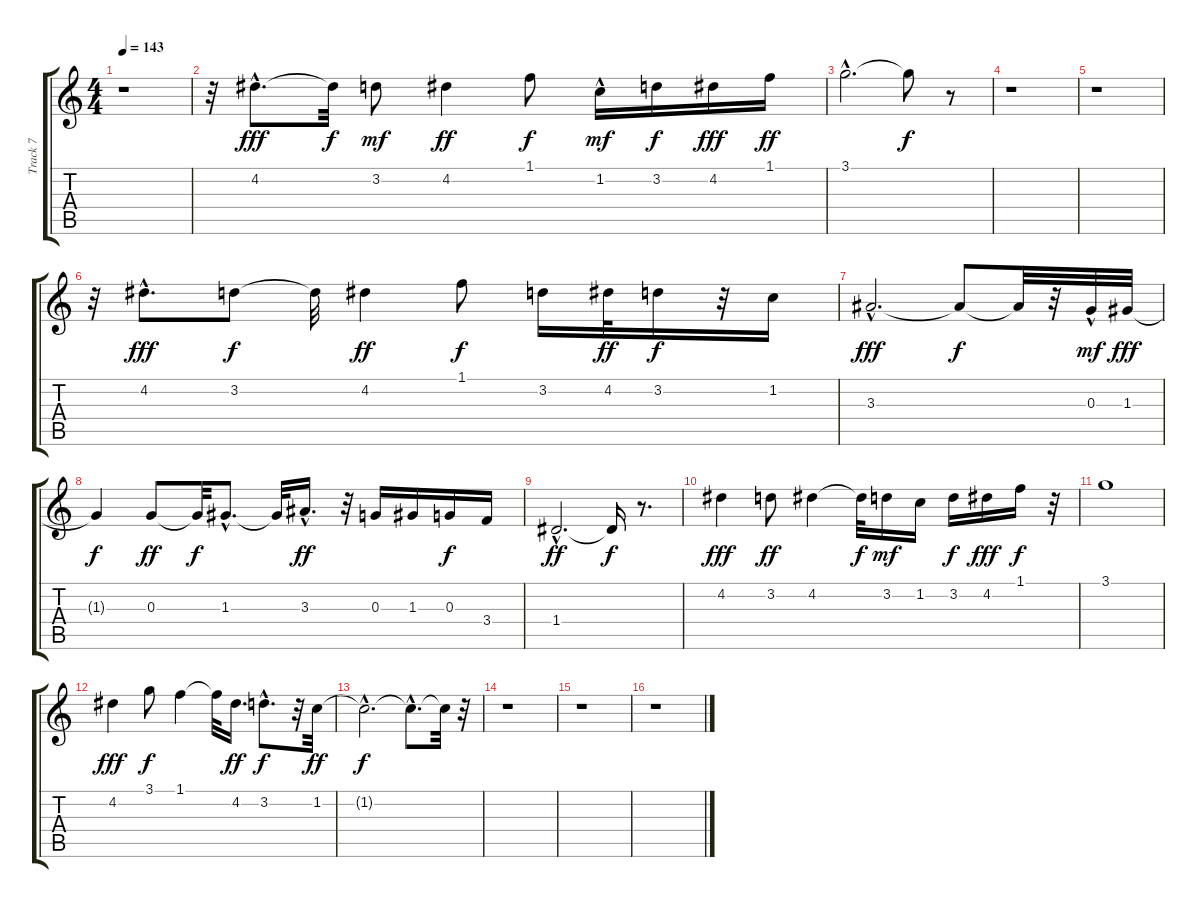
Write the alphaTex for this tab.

\track ("Track 7" "Track 7") {instrument overdrivenguitar}
\staff {score tabs}
\tuning (E4 B3 G3 D3 A2 E2) {hide}
\ts (4 4)
\tempo 143
\clef g2
\ks c
r.1{dy f} |
r.32 4.2{hac}.8{d dy fff} 4.2{t}.32{dy f} 3.2.8{dy mf} 4.2.4{dy ff} 1.1.8{dy f} 1.2{hac}.16{dy mf} 3.2.16{dy f} 4.2.16{dy fff} 1.1.16{dy ff} |
3.1{hac}.2{d} 3.1{t}.8{dy f} r.8 |
r.1 |
r.1 |
r.32 4.2{hac}.8{d dy fff} 3.2.8{dy f} 3.2{t}.32 4.2.4{dy ff} 1.1.8{dy f} 3.2.16 4.2.32{dy ff} 3.2.16{dy f} r.32 1.2.16 |
3.3{hac}.2{d dy fff} 3.3{t}.8{dy f} 3.3{t}.32 r.32 0.3{hac}.32{dy mf} 1.3.32{dy fff} |
1.3{t}.4{dy f} 0.3.8{dy ff} 0.3{t}.32{dy f} 1.3{hac}.8{d} 1.3{t}.32 3.3{hac}.16{d dy ff} r.32 0.3.16 1.3.16 0.3.16{dy f} 3.4.16 |
1.4{hac}.2{d dy ff} 1.4{t}.16{dy f} r.8{d} |
4.2.4{dy fff} 3.2.8{dy ff} 4.2.4 4.2{t}.32{dy f} 3.2.16{dy mf} 1.2.16 3.2.16{dy f} 4.2.16{dy fff} 1.1.16{dy f} r.32 |
3.1.1 |
4.2.4{dy fff} 3.1.8{dy f} 1.1.4 1.1{t}.32 4.2.16{d dy ff} 3.2{hac}.8{d dy f} r.32 1.2.32{dy ff} |
1.2{hac t}.2{d dy f} 1.2{hac t}.8{d} 1.2{t}.32 r.32 |
r.1 |
r.1 |
r.1
